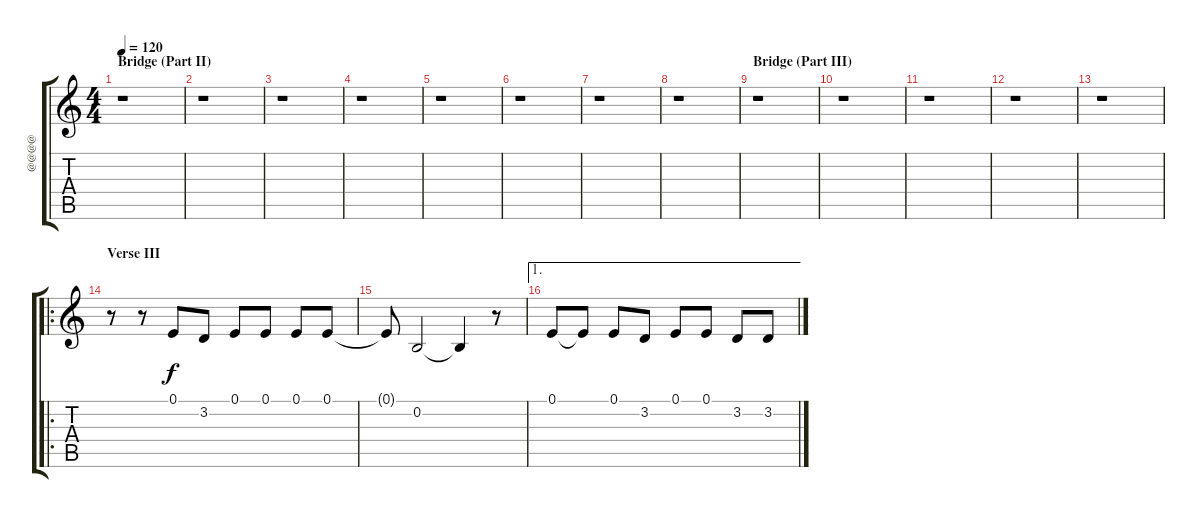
\track ("@@@@" "@@@@") {instrument lead1square}
\staff {score tabs}
\tuning (E4 B3 G3 D3 A2 E2) {hide}
\ts (4 4)
\section ("" "Bridge (Part II)")
\tempo 120
\clef g2
\ks c
r.1{dy f} |
r.1 |
r.1 |
r.1 |
r.1 |
r.1 |
r.1 |
r.1 |
\section ("" "Bridge (Part III)")
r.1 |
r.1 |
r.1 |
r.1 |
r.1 |
\ro
\section ("" "Verse III")
r.8 r.8 0.1.8 3.2.8 0.1.8 0.1.8 0.1.8 0.1.8 |
0.1{t}.8 0.2.2 0.2{t}.4 r.8 |
\ae 1
0.1.8 0.1{t}.8 0.1.8 3.2.8 0.1.8 0.1.8 3.2.8 3.2.8
